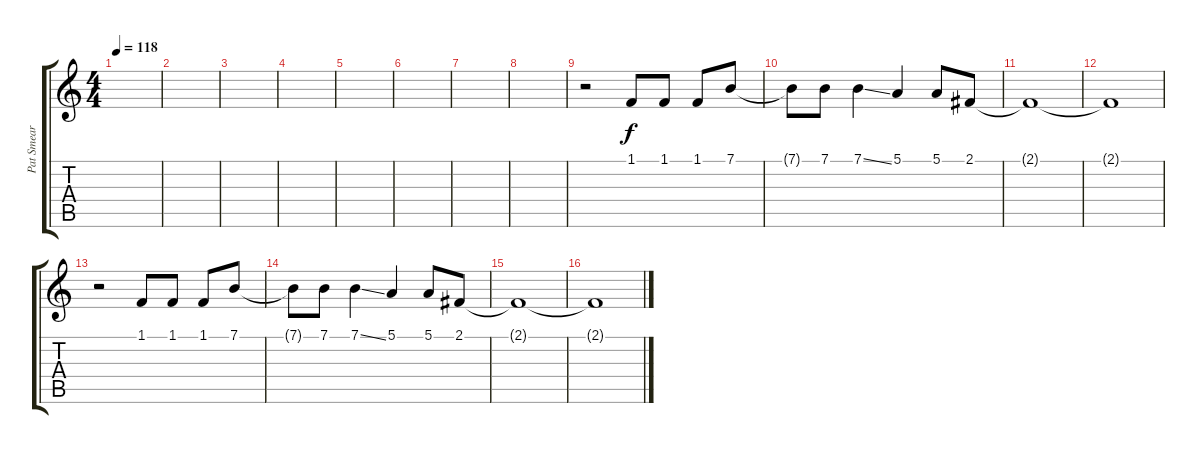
\track ("Pat Smear (Voix)" "Pat Smear ") {instrument clarinet}
\staff {score tabs}
\tuning (E4 B3 G3 D3 A2 E2) {hide}
\ts (4 4)
\tempo 118
\clef g2
\ks c
|
|
|
|
|
|
|
|
r.2 1.1.8 1.1.8 1.1.8 7.1.8 |
7.1{t}.8 7.1.8 7.1{ss}.4 5.1.4 5.1.8 2.1.8 |
2.1{t}.1 |
2.1{t}.1 |
r.2 1.1.8 1.1.8 1.1.8 7.1.8 |
7.1{t}.8 7.1.8 7.1{ss}.4 5.1.4 5.1.8 2.1.8 |
2.1{t}.1 |
2.1{t}.1
